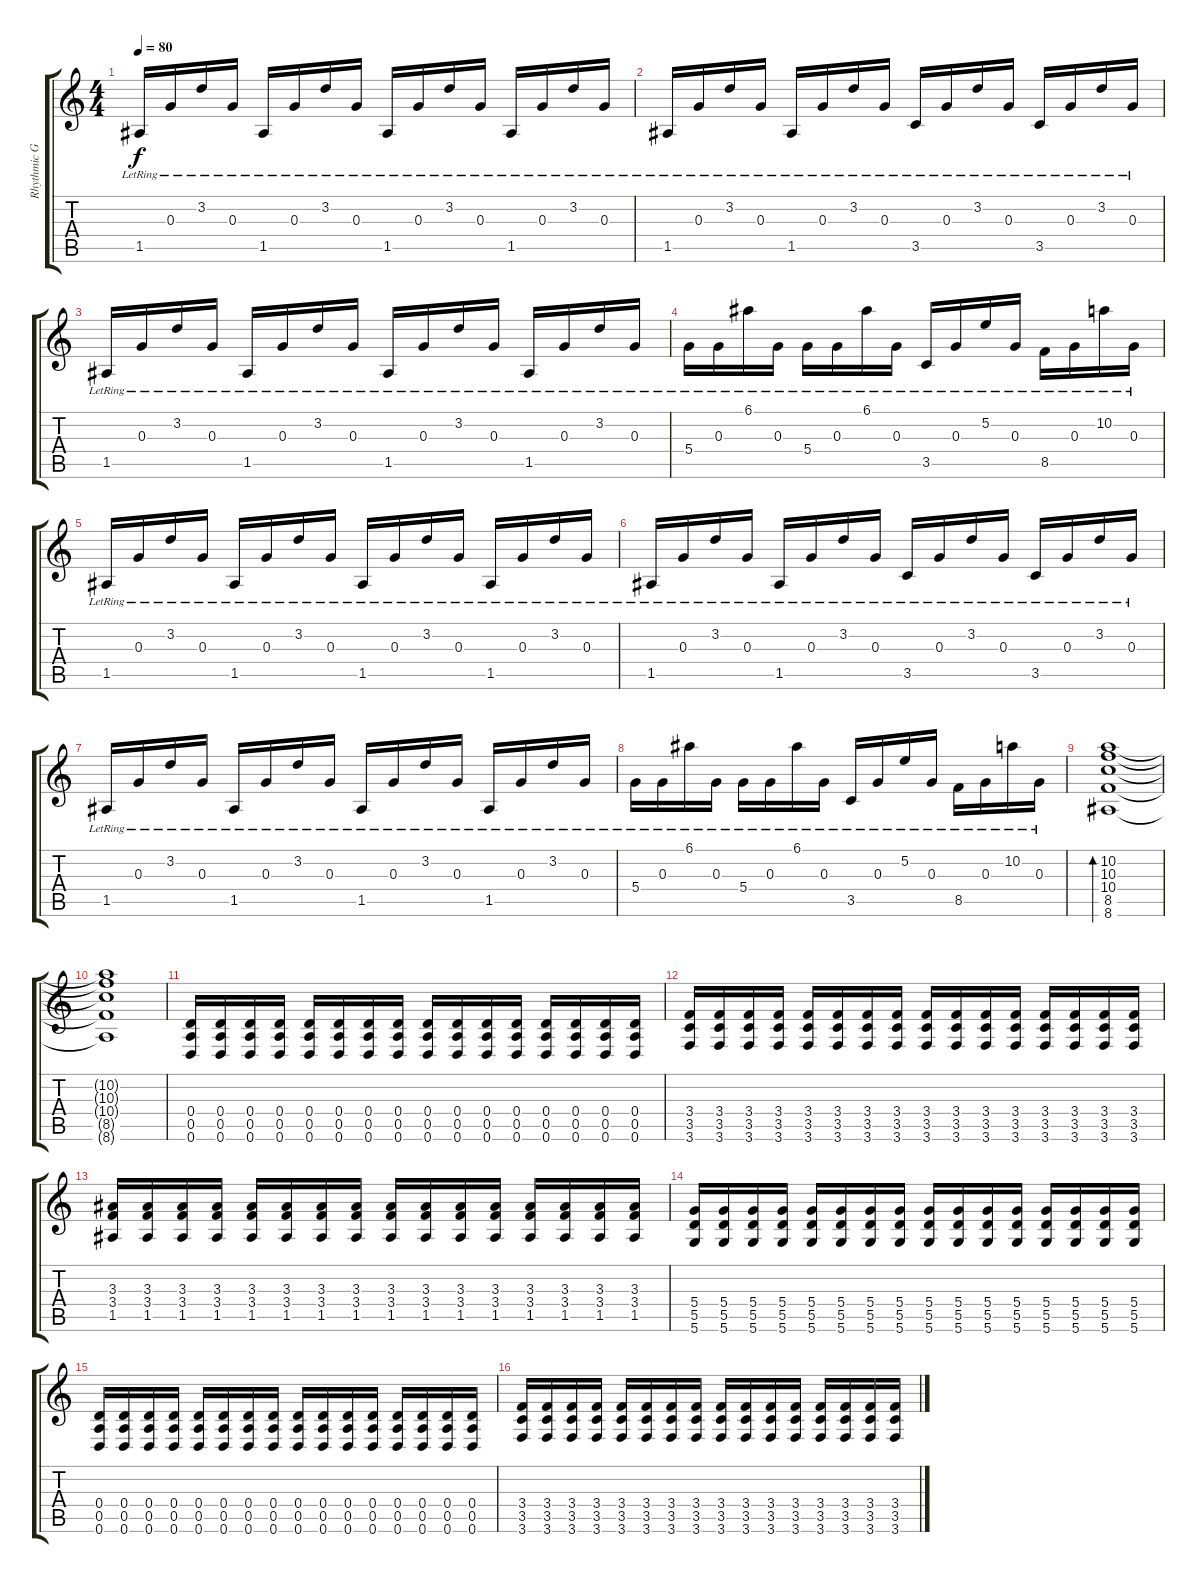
\track ("Rhythmic Guitar" "Rhythmic G") {instrument distortionguitar}
\staff {score tabs}
\tuning (E4 B3 G3 D3 A2 D2) {hide}
\ts (4 4)
\tempo 80
\clef g2
\ks c
1.5{lr}.16{dy f} 0.3{lr}.16 3.2{lr}.16 0.3{lr}.16 1.5{lr}.16 0.3{lr}.16 3.2{lr}.16 0.3{lr}.16 1.5{lr}.16 0.3{lr}.16 3.2{lr}.16 0.3{lr}.16 1.5{lr}.16 0.3{lr}.16 3.2{lr}.16 0.3{lr}.16 |
1.5{lr}.16 0.3{lr}.16 3.2{lr}.16 0.3{lr}.16 1.5{lr}.16 0.3{lr}.16 3.2{lr}.16 0.3{lr}.16 3.5{lr}.16 0.3{lr}.16 3.2{lr}.16 0.3{lr}.16 3.5{lr}.16 0.3{lr}.16 3.2{lr}.16 0.3{lr}.16 |
1.5{lr}.16 0.3{lr}.16 3.2{lr}.16 0.3{lr}.16 1.5{lr}.16 0.3{lr}.16 3.2{lr}.16 0.3{lr}.16 1.5{lr}.16 0.3{lr}.16 3.2{lr}.16 0.3{lr}.16 1.5{lr}.16 0.3{lr}.16 3.2{lr}.16 0.3{lr}.16 |
5.4{lr}.16 0.3{lr}.16 6.1{lr}.16 0.3{lr}.16 5.4{lr}.16 0.3{lr}.16 6.1{lr}.16 0.3{lr}.16 3.5{lr}.16 0.3{lr}.16 5.2{lr}.16 0.3{lr}.16 8.5{lr}.16 0.3{lr}.16 10.2{lr}.16 0.3{lr}.16 |
1.5{lr}.16 0.3{lr}.16 3.2{lr}.16 0.3{lr}.16 1.5{lr}.16 0.3{lr}.16 3.2{lr}.16 0.3{lr}.16 1.5{lr}.16 0.3{lr}.16 3.2{lr}.16 0.3{lr}.16 1.5{lr}.16 0.3{lr}.16 3.2{lr}.16 0.3{lr}.16 |
1.5{lr}.16 0.3{lr}.16 3.2{lr}.16 0.3{lr}.16 1.5{lr}.16 0.3{lr}.16 3.2{lr}.16 0.3{lr}.16 3.5{lr}.16 0.3{lr}.16 3.2{lr}.16 0.3{lr}.16 3.5{lr}.16 0.3{lr}.16 3.2{lr}.16 0.3{lr}.16 |
1.5{lr}.16 0.3{lr}.16 3.2{lr}.16 0.3{lr}.16 1.5{lr}.16 0.3{lr}.16 3.2{lr}.16 0.3{lr}.16 1.5{lr}.16 0.3{lr}.16 3.2{lr}.16 0.3{lr}.16 1.5{lr}.16 0.3{lr}.16 3.2{lr}.16 0.3{lr}.16 |
5.4{lr}.16 0.3{lr}.16 6.1{lr}.16 0.3{lr}.16 5.4{lr}.16 0.3{lr}.16 6.1{lr}.16 0.3{lr}.16 3.5{lr}.16 0.3{lr}.16 5.2{lr}.16 0.3{lr}.16 8.5{lr}.16 0.3{lr}.16 10.2{lr}.16 0.3{lr}.16 |
(10.2 10.3 10.4 8.5 8.6).1{bd 120} |
(10.2{t} 10.3{t} 10.4{t} 8.5{t} 8.6{t}).1 |
(0.4 0.5 0.6).16{instrument distortionguitar} (0.4 0.5 0.6).16 (0.4 0.5 0.6).16 (0.4 0.5 0.6).16 (0.4 0.5 0.6).16 (0.4 0.5 0.6).16 (0.4 0.5 0.6).16 (0.4 0.5 0.6).16 (0.4 0.5 0.6).16 (0.4 0.5 0.6).16 (0.4 0.5 0.6).16 (0.4 0.5 0.6).16 (0.4 0.5 0.6).16 (0.4 0.5 0.6).16 (0.4 0.5 0.6).16 (0.4 0.5 0.6).16 |
(3.4 3.5 3.6).16 (3.4 3.5 3.6).16 (3.4 3.5 3.6).16 (3.4 3.5 3.6).16 (3.4 3.5 3.6).16 (3.4 3.5 3.6).16 (3.4 3.5 3.6).16 (3.4 3.5 3.6).16 (3.4 3.5 3.6).16 (3.4 3.5 3.6).16 (3.4 3.5 3.6).16 (3.4 3.5 3.6).16 (3.4 3.5 3.6).16 (3.4 3.5 3.6).16 (3.4 3.5 3.6).16 (3.4 3.5 3.6).16 |
(3.3 3.4 1.5).16 (3.3 3.4 1.5).16 (3.3 3.4 1.5).16 (3.3 3.4 1.5).16 (3.3 3.4 1.5).16 (3.3 3.4 1.5).16 (3.3 3.4 1.5).16 (3.3 3.4 1.5).16 (3.3 3.4 1.5).16 (3.3 3.4 1.5).16 (3.3 3.4 1.5).16 (3.3 3.4 1.5).16 (3.3 3.4 1.5).16 (3.3 3.4 1.5).16 (3.3 3.4 1.5).16 (3.3 3.4 1.5).16 |
(5.4 5.5 5.6).16 (5.4 5.5 5.6).16 (5.4 5.5 5.6).16 (5.4 5.5 5.6).16 (5.4 5.5 5.6).16 (5.4 5.5 5.6).16 (5.4 5.5 5.6).16 (5.4 5.5 5.6).16 (5.4 5.5 5.6).16 (5.4 5.5 5.6).16 (5.4 5.5 5.6).16 (5.4 5.5 5.6).16 (5.4 5.5 5.6).16 (5.4 5.5 5.6).16 (5.4 5.5 5.6).16 (5.4 5.5 5.6).16 |
(0.4 0.5 0.6).16 (0.4 0.5 0.6).16 (0.4 0.5 0.6).16 (0.4 0.5 0.6).16 (0.4 0.5 0.6).16 (0.4 0.5 0.6).16 (0.4 0.5 0.6).16 (0.4 0.5 0.6).16 (0.4 0.5 0.6).16 (0.4 0.5 0.6).16 (0.4 0.5 0.6).16 (0.4 0.5 0.6).16 (0.4 0.5 0.6).16 (0.4 0.5 0.6).16 (0.4 0.5 0.6).16 (0.4 0.5 0.6).16 |
(3.4 3.5 3.6).16 (3.4 3.5 3.6).16 (3.4 3.5 3.6).16 (3.4 3.5 3.6).16 (3.4 3.5 3.6).16 (3.4 3.5 3.6).16 (3.4 3.5 3.6).16 (3.4 3.5 3.6).16 (3.4 3.5 3.6).16 (3.4 3.5 3.6).16 (3.4 3.5 3.6).16 (3.4 3.5 3.6).16 (3.4 3.5 3.6).16 (3.4 3.5 3.6).16 (3.4 3.5 3.6).16 (3.4 3.5 3.6).16
